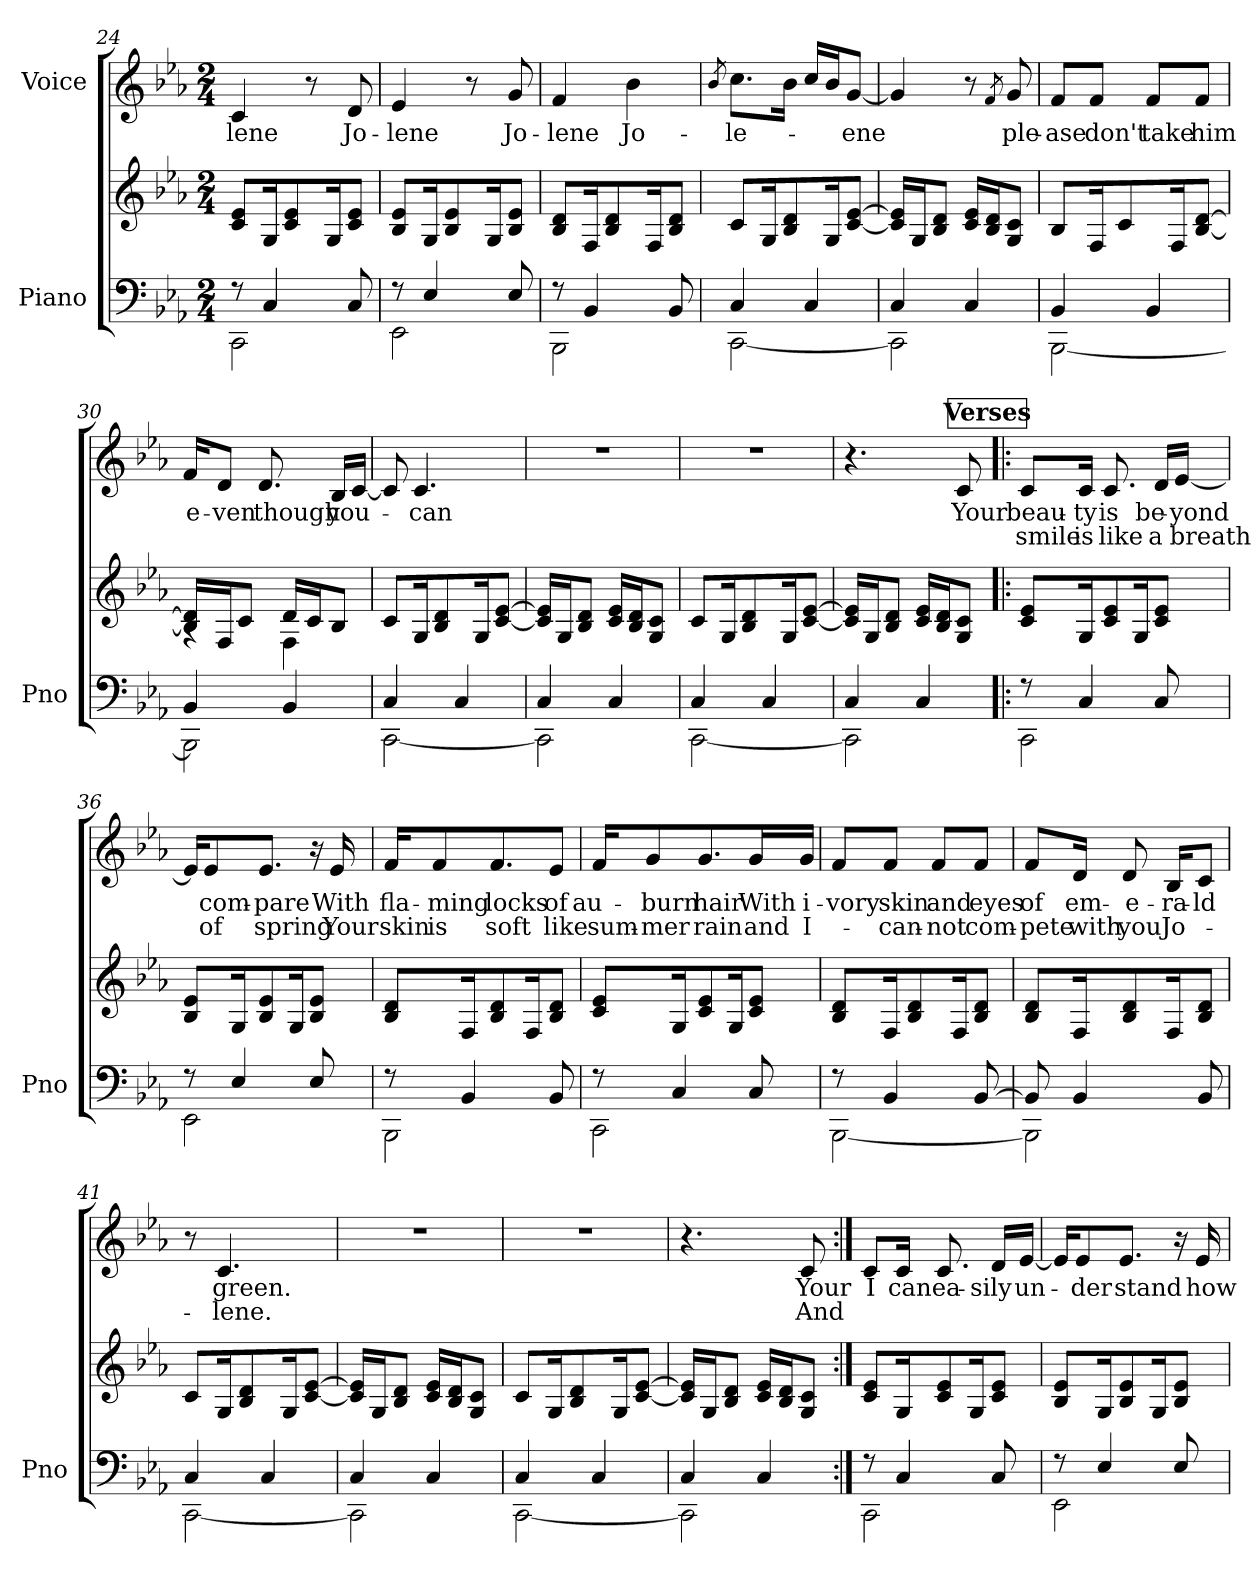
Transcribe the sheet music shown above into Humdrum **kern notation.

**kern	**kern	**kern	**text	**text
*part2	*part2	*part1	*part1	*part1
*staff3	*staff2	*staff1	*staff1	*staff1
*I"Piano	*	*I"Voice	*	*
*I'Pno	*	*	*	*
*clefF4	*clefG2	*clefG2	*	*
*k[b-e-a-]	*k[b-e-a-]	*k[b-e-a-]	*	*
*M2/4	*M2/4	*M2/4	*	*
=24	=24	=24	=24	=24
*^	*	*	*	*
8r	2CC\	8c/ 8e-/L	4c/	-lene	.
4C/	.	16G/K	.	.	.
.	.	8c/ 8e-/	.	.	.
.	.	.	8r	.	.
.	.	16G/K	.	.	.
8C/	.	8c/ 8e-/J	8d/	Jo-	.
=25	=25	=25	=25	=25	=25
8r	2EE-\	8B-/ 8e-/L	4e-/	-lene	.
4E-/	.	16G/K	.	.	.
.	.	8B-/ 8e-/	.	.	.
.	.	.	8r	.	.
.	.	16G/K	.	.	.
8E-/	.	8B-/ 8e-/J	8g/	Jo-	.
=26	=26	=26	=26	=26	=26
8r	2BBB-\	8B-/ 8d/L	4f/	-lene	.
4BB-/	.	16F/K	.	.	.
.	.	8B-/ 8d/	.	.	.
.	.	.	4b-\	Jo-	.
.	.	16F/K	.	.	.
8BB-/	.	8B-/ 8d/J	.	.	.
!!LO:LB:g=z
=27	=27	=27	=27	=27	=27
.	.	.	8qb-/	.	.
4C/	[2CC\	8c/L	8.cc\L	-le-	.
.	.	16G/K	.	.	.
.	.	8B-/ 8d/	16b-\Jk	.	.
4C/	.	.	16cc/LL	.	.
.	.	16G/K	16b-/J	.	.
.	.	[8c/ [8e-/J	[8g/J	-ene	.
=28	=28	=28	=28	=28	=28
4C/	2CC\]	16c/] 16e-/]LL	4g/]	.	.
.	.	16G/J	.	.	.
.	.	8B-/ 8d/J	.	.	.
4C/	.	16c/ 16e-/LL	8r	.	.
.	.	16B-/ 16d/J	.	.	.
.	.	.	8qf/	.	.
.	.	8G/ 8c/J	8g/	ple-	.
=29	=29	=29	=29	=29	=29
4BB-/	[2BBB-\	8B-/L	8f/L	-ase	.
.	.	16F/K	8f/J	don't	.
.	.	8c/	.	.	.
4BB-/	.	.	8f/L	take	.
.	.	16F/K	.	.	.
.	.	[8B-/ [8d/J	8f/J	him	.
=30	=30	=30	=30	=30	=30
*	*	*^	*	*	*
4BB-/	2BBB-\]	16B-/] 16d/]LL	4rA	16f/KL	e-	.
.	.	16F/J	.	8d/J	-ven	.
.	.	8c/J	.	.	.	.
.	.	.	.	8.d/	though	.
4BB-/	.	16d/LL	4F\	.	.	.
.	.	16c/J	.	.	.	.
.	.	8B-/J	.	16B-/LL	you-	.
.	.	.	.	[16c/JJ	.	.
*	*	*v	*v	*	*	*
!!LO:LB:g=z
=31	=31	=31	=31	=31	=31
4C/	[2CC\	8c/L	8c/]	.	.
.	.	16G/K	4.c/	-can	.
.	.	8B-/ 8d/	.	.	.
4C/	.	.	.	.	.
.	.	16G/K	.	.	.
.	.	[8c/ [8e-/J	.	.	.
=32	=32	=32	=32	=32	=32
4C/	2CC\]	16c/] 16e-/]LL	2r	.	.
.	.	16G/J	.	.	.
.	.	8B-/ 8d/J	.	.	.
4C/	.	16c/ 16e-/LL	.	.	.
.	.	16B-/ 16d/J	.	.	.
.	.	8G/ 8c/J	.	.	.
=33	=33	=33	=33	=33	=33
4C/	[2CC\	8c/L	2r	.	.
.	.	16G/K	.	.	.
.	.	8B-/ 8d/	.	.	.
4C/	.	.	.	.	.
.	.	16G/K	.	.	.
.	.	[8c/ [8e-/J	.	.	.
=34	=34	=34	=34	=34	=34
4C/	2CC\]	16c/] 16e-/]LL	4.r	.	.
.	.	16G/J	.	.	.
.	.	8B-/ 8d/J	.	.	.
4C/	.	16c/ 16e-/LL	.	.	.
.	.	16B-/ 16d/J	.	.	.
.	.	8G/ 8c/J	8c/	Your	.
!!LO:PB:g=z
!!LO:REH:place=s1:a:B:fs=14:t=Verses
=35!|:	=35!|:	=35!|:	=35!|:	=35!|:	=35!|:
8r	2CC\	8c/ 8e-/L	8c/L	beau-	smile
4C/	.	16G/K	16c/Jk	-ty	is
.	.	8c/ 8e-/	8.c/	is	like
.	.	16G/K	.	.	.
8C/	.	8c/ 8e-/J	16d/LL	be-	a
.	.	.	[16e-/JJ	-yond	breath
=36	=36	=36	=36	=36	=36
8r	2EE-\	8B-/ 8e-/L	16e-/KL]	.	.
.	.	.	8e-/	com-	of
4E-/	.	16G/K	.	.	.
.	.	8B-/ 8e-/	8.e-/J	-pare	spring
.	.	16G/K	.	.	.
8E-/	.	8B-/ 8e-/J	16r	.	.
.	.	.	16e-/	With	Your
=37	=37	=37	=37	=37	=37
8r	2BBB-\	8B-/ 8d/L	16f/KL	fla-	skin
.	.	.	8f/	-ming	is
4BB-/	.	16F/K	.	.	.
.	.	8B-/ 8d/	8.f/	locks	soft
.	.	16F/K	.	.	.
8BB-/	.	8B-/ 8d/J	8e-/J	of	like
!!LO:LB:g=z
=38	=38	=38	=38	=38	=38
8r	2CC\	8c/ 8e-/L	16f/KL	au-	sum-
.	.	.	8g/	-burn	-mer
4C/	.	16G/K	.	.	.
.	.	8c/ 8e-/	8.g/	hair	rain
.	.	16G/K	.	.	.
8C/	.	8c/ 8e-/J	16g/L	With	and
.	.	.	16g/JJ	i-	I-
=39	=39	=39	=39	=39	=39
8r	[2BBB-\	8B-/ 8d/L	8f/L	-vory	.
4BB-/	.	16F/K	8f/J	skin	-can-
.	.	8B-/ 8d/	.	.	.
.	.	.	8f/L	and	-not
.	.	16F/K	.	.	.
[8BB-/	.	8B-/ 8d/J	8f/J	eyes	com-
=40	=40	=40	=40	=40	=40
8BB-/]	2BBB-\]	8B-/ 8d/L	8f/L	of	-pete
4BB-/	.	16F/K	16d/Jk	em-	with
.	.	8B-/ 8d/	8d/	-e-	you
.	.	16F/K	16B-/KL	-ra-	Jo-
8BB-/	.	8B-/ 8d/J	8c/J	-ld	.
=41	=41	=41	=41	=41	=41
4C/	[2CC\	8c/L	8r	.	.
.	.	16G/K	4.c/	green.	-lene.
.	.	8B-/ 8d/	.	.	.
4C/	.	.	.	.	.
.	.	16G/K	.	.	.
.	.	[8c/ [8e-/J	.	.	.
!!LO:LB:g=z
=42	=42	=42	=42	=42	=42
4C/	2CC\]	16c/] 16e-/]LL	2r	.	.
.	.	16G/J	.	.	.
.	.	8B-/ 8d/J	.	.	.
4C/	.	16c/ 16e-/LL	.	.	.
.	.	16B-/ 16d/J	.	.	.
.	.	8G/ 8c/J	.	.	.
=43	=43	=43	=43	=43	=43
4C/	[2CC\	8c/L	2r	.	.
.	.	16G/K	.	.	.
.	.	8B-/ 8d/	.	.	.
4C/	.	.	.	.	.
.	.	16G/K	.	.	.
.	.	[8c/ [8e-/J	.	.	.
=44	=44	=44	=44	=44	=44
4C/	2CC\]	16c/] 16e-/]LL	4.r	.	.
.	.	16G/J	.	.	.
.	.	8B-/ 8d/J	.	.	.
4C/	.	16c/ 16e-/LL	.	.	.
.	.	16B-/ 16d/J	.	.	.
.	.	8G/ 8c/J	8c/	Your	And
!!LO:PB:g=z
=45:|!	=45:|!	=45:|!	=45:|!	=45:|!	=45:|!
8r	2CC\	8c/ 8e-/L	8c/L	I	.
4C/	.	16G/K	16c/Jk	can	.
.	.	8c/ 8e-/	8.c/	ea-	.
.	.	16G/K	.	.	.
8C/	.	8c/ 8e-/J	16d/LL	-sily	.
.	.	.	[16e-/JJ	un-	.
=46	=46	=46	=46	=46	=46
8r	2EE-\	8B-/ 8e-/L	16e-/KL]	.	.
.	.	.	8e-/	der	.
4E-/	.	16G/K	.	.	.
.	.	8B-/ 8e-/	8.e-/J	stand	.
.	.	16G/K	.	.	.
8E-/	.	8B-/ 8e-/J	16r	.	.
.	.	.	16e-/	how	.
*v	*v	*	*	*	*
=	=	=	=	=
*-	*-	*-	*-	*-
